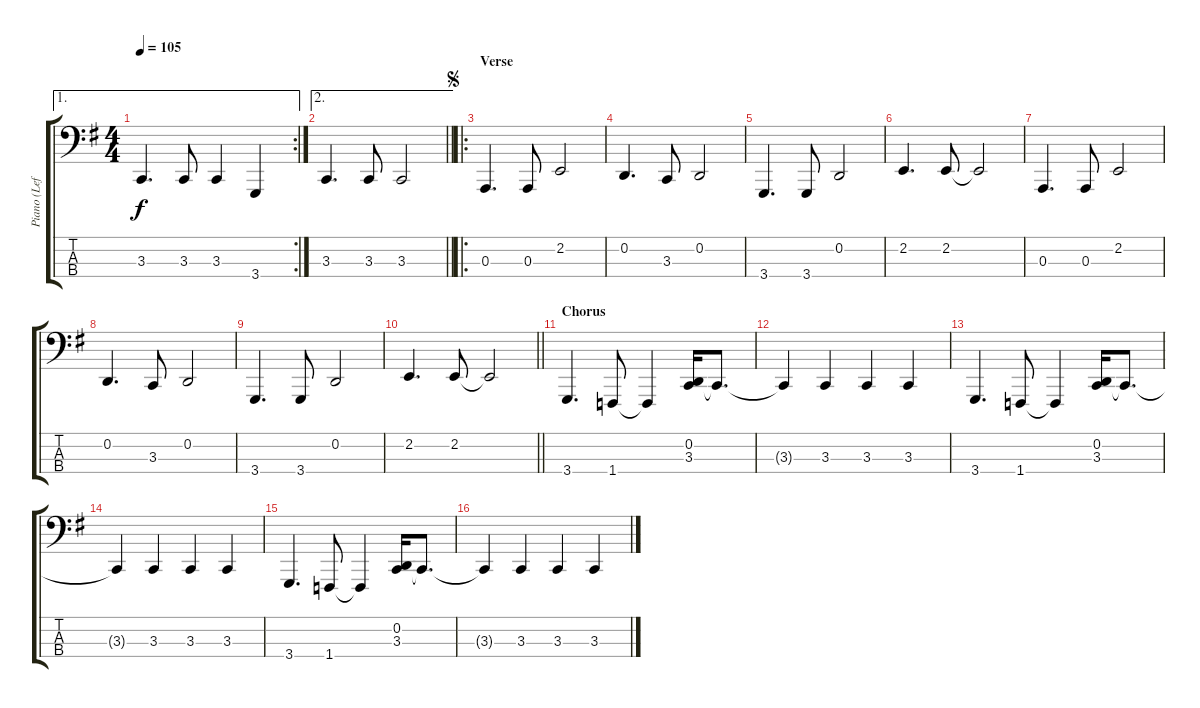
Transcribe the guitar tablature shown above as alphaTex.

\track ("Piano (Left)" "Piano (Lef") {instrument electricgrandpiano}
\staff {score tabs}
\tuning (G2 D2 A1 E1) {hide}
\ae 1
\rc 2
\ts (4 4)
\tempo 105
\clef f4
\ks g
3.3.4{d dy f} 3.3.8 3.3.4 3.4.4 |
\ae 2
\barLineRight lightlight
3.3.4{d} 3.3.8 3.3.2 |
\ro
\section ("" "Verse")
\jump segno
0.3.4{d} 0.3.8 2.2.2 |
0.2.4{d} 3.3.8 0.2.2 |
3.4.4{d} 3.4.8 0.2.2 |
2.2.4{d} 2.2.8 2.2{t}.2 |
0.3.4{d} 0.3.8 2.2.2 |
0.2.4{d} 3.3.8 0.2.2 |
3.4.4{d} 3.4.8 0.2.2 |
\barLineRight lightlight
2.2.4{d} 2.2.8 2.2{t}.2 |
\section ("" "Chorus")
3.4.4{d} 1.4.8 1.4{t}.4 (0.2 3.3).16 3.3{t}.8{d} |
3.3{t}.4 3.3.4 3.3.4 3.3.4 |
3.4.4{d} 1.4.8 1.4{t}.4 (0.2 3.3).16 3.3{t}.8{d} |
3.3{t}.4 3.3.4 3.3.4 3.3.4 |
3.4.4{d} 1.4.8 1.4{t}.4 (0.2 3.3).16 3.3{t}.8{d} |
3.3{t}.4 3.3.4 3.3.4 3.3.4
